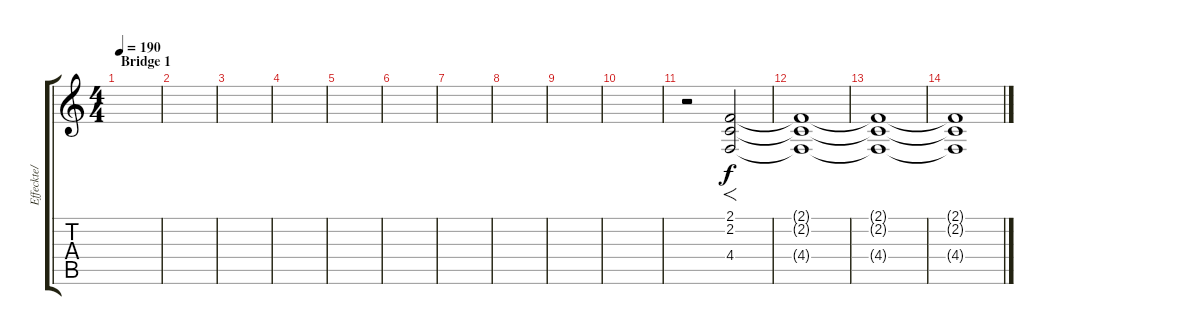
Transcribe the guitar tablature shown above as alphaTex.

\track ("Effeckte/ Orgel" "Effeckte/ ") {instrument drawbarorgan}
\staff {score tabs}
\tuning (Eb4 Bb3 Gb3 Db3 Ab2 Eb2) {hide}
\ts (4 4)
\section ("" "Bridge 1")
\tempo 190
\clef g2
\ks c
|
|
|
|
|
|
|
|
|
|
r.2 (2.1 2.2 4.4).2{f volume 5 instrument synthstrings1} |
(2.1{t} 2.2{t} 4.4{t}).1 |
(2.1{t} 2.2{t} 4.4{t}).1 |
(2.1{t} 2.2{t} 4.4{t}).1
